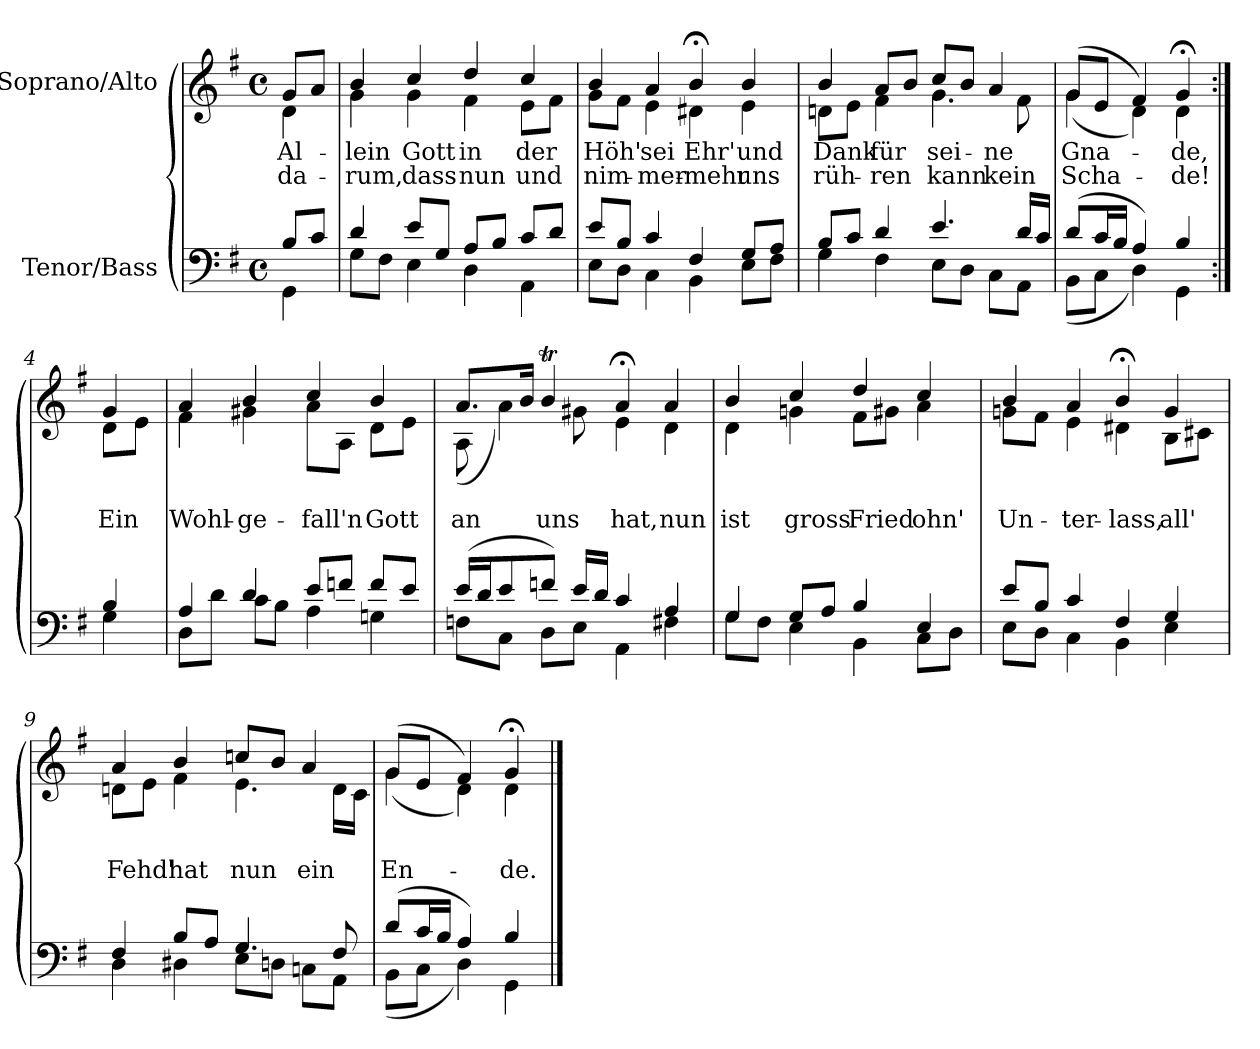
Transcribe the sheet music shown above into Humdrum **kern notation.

**kern	**kern	**text	**text
*part2	*part1	*part1	*part1
*staff2	*staff1	*staff1	*staff1
*I"Tenor/Bass	*I"Soprano/Alto	*	*
*clefF4	*clefG2	*	*
*k[f#]	*k[f#]	*	*
*M4/4	*M4/4	*	*
*met(c)	*met(c)	*	*
=	=	=	=
*^	*	*	*
!	!	!	!LO:LY:b	!LO:LY:b
*	*	*^	*	*
8B/L	4GG\	8g/L	4d\	Al-	da-
8c/J	.	8a/J	.	.	.
=1	=1	=1	=1	=1	=1
!	!	!	!	!LO:LY:b	!LO:LY:b
4d/	8G\L	4b/	4g\	-lein	-rum,
.	8F#\J	.	.	.	.
!	!	!	!	!LO:LY:b	!LO:LY:b
8e/L	4E\	4cc/	4g\	Gott	dass
8G/J	.	.	.	.	.
!	!	!	!	!LO:LY:b	!LO:LY:b
8A/L	4D\	4dd/	4f#\	in	nun
8B/J	.	.	.	.	.
!	!	!	!	!LO:LY:b	!LO:LY:b
8c/L	4AA\	4cc/	8e\L	der	und
8d/J	.	.	8f#\J	.	.
=2	=2	=2	=2	=2	=2
!	!	!	!	!LO:LY:b	!LO:LY:b
8e/L	8E\L	4b/	8g\L	Höh'	nim-
8B/J	8D\J	.	8f#\J	.	.
!	!	!	!	!LO:LY:b	!LO:LY:b
4c/	4C\	4a/	4e\	sei	-mer-
!	!	!	!	!LO:LY:b	!LO:LY:b
4F#/	4BB\	4b;</	4d#X\	Ehr'	-mehr
!	!	!	!	!LO:LY:b	!LO:LY:b
8G/L	8E\L	4b/	4e\	und	uns
8A/J	8F#\J	.	.	.	.
=3	=3	=3	=3	=3	=3
!	!	!	!	!LO:LY:b	!LO:LY:b
8B/L	4G\	4b/	8dn\L	Dank	rüh-
8c/J	.	.	8e\J	.	.
!	!	!	!	!LO:LY:b	!LO:LY:b
4d/	4F#\	8a/L	4f#\	für	-ren
.	.	8b/J	.	.	.
!	!	!	!	!LO:LY:b	!LO:LY:b
4.e/	8E\L	8cc/L	4.g\	sei-	kann
.	8D\J	8b/J	.	.	.
!	!	!	!	!LO:LY:b	!LO:LY:b
.	8C\L	4a/	.	-ne	kein
16d/LL	8AA\J	.	8f#\	.	.
16c/JJ	.	.	.	.	.
=4	=4	=4	=4	=4	=4
!	!	!	!	!LO:LY:b	!LO:LY:b
(8d/L	(8BB\L	(8g/L	(4g\	Gna-	Scha-
16c/L	8C\J	8e/J	.	.	.
16B/JJ	.	.	.	.	.
4A/)	4D\)	4f#/)	4d\)	.	.
!	!	!	!	!LO:LY:b	!LO:LY:b
4B/	4GG\	4g;</	4d\	-de,	-de!
=4X1:|!	=4X1:|!	=4X1:|!	=4X1:|!	=4X1:|!	=4X1:|!
!	!	!	!	!	!LO:LY:b
4B/	4G\	4g/	8d\L	.	Ein
.	.	.	8e\J	.	.
!!LO:LB:g=z	!!
=5	=5	=5	=5	=5	=5
!	!	!	!	!	!LO:LY:b
4A/	8D\L	4a/	4f#\	.	Wohl-
.	8d\J	.	.	.	.
!	!	!	!	!	!LO:LY:b
4d/	8c\L	4b/	4g#X\	.	-ge-
.	8B\J	.	.	.	.
!	!	!	!	!	!LO:LY:b
8e/L	4A\	4cc/	8a\L	.	-fall'n
8fn/J	.	.	8A\J	.	.
!	!	!	!	!	!LO:LY:b
8f/L	4Gn\	4b/	8d\L	.	Gott
8e/J	.	.	8e\J	.	.
=6	=6	=6	=6	=6	=6
!	!	!	!	!	!LO:LY:b
(16e/LL	8Fn\L	8.a/L	(8A\	.	an
16d/J	.	.	.	.	.
8e/	8C\J	.	4a\)	.	.
.	.	16b/Jk	.	.	.
!	!	!	!	!	!LO:LY:b
8fn/J)	8D\L	4bt/	.	.	uns
16e/LL	8E\J	.	8g#X\	.	.
16d/JJ	.	.	.	.	.
!	!	!	!	!	!LO:LY:b
4c/	4AA\	4a;</	4e\	.	hat,
!	!	!	!	!	!LO:LY:b
4A/	4F#X\	4a/	4d\	.	nun
=7	=7	=7	=7	=7	=7
!	!	!	!	!	!LO:LY:b
4G/	8G\L	4b/	4d\	.	ist
.	8F#\J	.	.	.	.
!	!	!	!	!	!LO:LY:b
8G/L	4E\	4cc/	4gn\	.	gross
8A/J	.	.	.	.	.
!	!	!	!	!	!LO:LY:b
4B/	4BB\	4dd/	8f#\L	.	Fried
.	.	.	8g#X\J	.	.
!	!	!	!	!	!LO:LY:b
4E/	8C\L	4cc/	4a\	.	ohn'
.	8D\J	.	.	.	.
=8	=8	=8	=8	=8	=8
!	!	!	!	!	!LO:LY:b
8e/L	8E\L	4b/	8gn\L	.	Un-
8B/J	8D\J	.	8f#\J	.	.
!	!	!	!	!	!LO:LY:b
4c/	4C\	4a/	4e\	.	-ter-
!	!	!	!	!	!LO:LY:b
4F#/	4BB\	4b;</	4d#X\	.	-lass,
!	!	!	!	!	!LO:LY:b
4G/	4E\	4g/	8B\L	.	all'
.	.	.	8c#X\J	.	.
!!LO:LB:g=z	!!
=9	=9	=9	=9	=9	=9
!	!	!	!	!	!LO:LY:b
4F#/	4D\	4a/	8dn\L	.	Fehd'
.	.	.	8e\J	.	.
!	!	!	!	!	!LO:LY:b
8B/L	4D#X\	4b/	4f#\	.	hat
8A/J	.	.	.	.	.
!	!	!	!	!	!LO:LY:b
4.G/	8E\L	8ccn/L	4.e\	.	nun
.	8Dn\J	8b/J	.	.	.
!	!	!	!	!	!LO:LY:b
.	8Cn\L	4a/	.	.	ein
8F#/	8AA\J	.	16d\LL	.	.
.	.	.	16c\JJ	.	.
=10	=10	=10	=10	=10	=10
!	!	!	!	!	!LO:LY:b
(8d/L	(8BB\L	(8g/L	(4g\	.	En-
16c/L	8C\J	8e/J	.	.	.
16B/JJ	.	.	.	.	.
4A/)	4D\)	4f#/)	4d\)	.	.
!	!	!	!	!	!LO:LY:b
4B/	4GG\	4g;</	4d\	.	-de.
*v	*v	*	*	*	*
*	*v	*v	*	*
==	==	==	==
*-	*-	*-	*-
